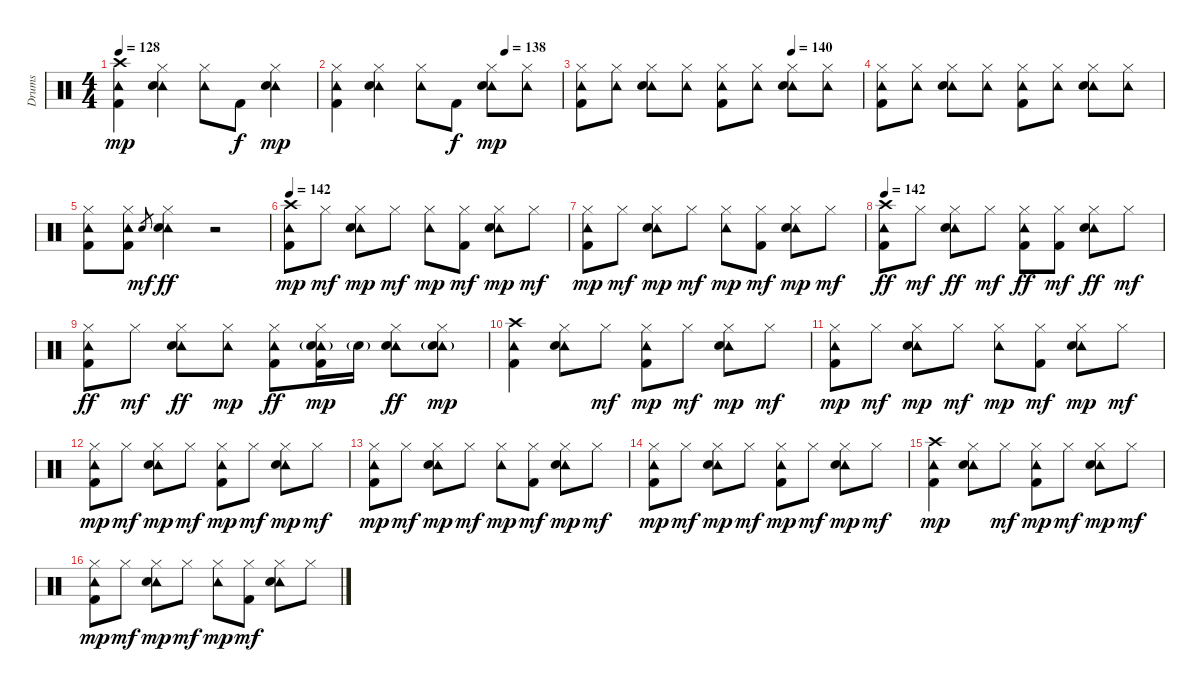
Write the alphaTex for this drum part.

\track ("Drums" "Drums") {instrument percussion}
\staff {score}
\articulation defaults
\ts (4 4)
\tempo 128
\tempo 132
\tempo 128
\clef neutral
\ks c
("Crash high (hit)" "Tambourine (hit)" "Kick (hit) 2").4{dy mp} ("Hi-Hat (closed)" "Tambourine (hit)" "Electric Snare (hit)").4 ("Hi-Hat (closed)" "Tambourine (hit)").8 "Kick (hit) 2".8{dy f} ("Hi-Hat (closed)" "Tambourine (hit)" "Electric Snare (hit)").4{dy mp} |
\tempo (138 0.75)
("Hi-Hat (closed)" "Tambourine (hit)" "Kick (hit) 2").4 ("Hi-Hat (closed)" "Tambourine (hit)" "Electric Snare (hit)").4 ("Hi-Hat (closed)" "Tambourine (hit)").8 "Kick (hit) 2".8{dy f} ("Hi-Hat (closed)" "Tambourine (hit)" "Electric Snare (hit)").8{dy mp} ("Hi-Hat (closed)" "Tambourine (hit)").8 |
\tempo (140 0.75)
("Hi-Hat (closed)" "Tambourine (hit)" "Kick (hit) 2").8 ("Hi-Hat (closed)" "Tambourine (hit)").8 ("Hi-Hat (closed)" "Tambourine (hit)" "Electric Snare (hit)").8 ("Hi-Hat (closed)" "Tambourine (hit)").8 ("Hi-Hat (closed)" "Tambourine (hit)" "Kick (hit) 2").8 ("Hi-Hat (closed)" "Tambourine (hit)").8 ("Hi-Hat (closed)" "Tambourine (hit)" "Electric Snare (hit)").8 ("Hi-Hat (closed)" "Tambourine (hit)").8 |
("Hi-Hat (closed)" "Tambourine (hit)" "Kick (hit) 2").8 ("Hi-Hat (closed)" "Tambourine (hit)").8 ("Hi-Hat (closed)" "Tambourine (hit)" "Electric Snare (hit)").8 ("Hi-Hat (closed)" "Tambourine (hit)").8 ("Hi-Hat (closed)" "Tambourine (hit)" "Kick (hit) 2").8 ("Hi-Hat (closed)" "Tambourine (hit)").8 ("Hi-Hat (closed)" "Tambourine (hit)" "Electric Snare (hit)").8 ("Hi-Hat (closed)" "Tambourine (hit)").8 |
("Hi-Hat (closed)" "Tambourine (hit)" "Kick (hit) 2").8 ("Hi-Hat (closed)" "Tambourine (hit)" "Kick (hit) 2").8 "Electric Snare (hit)".8{gr dy mf} ("Hi-Hat (closed)" "Tambourine (hit)" "Electric Snare (hit)").4{dy ff} r.2 |
\tempo 142
("Crash high (hit)" "Tambourine (hit)" "Kick (hit) 2").8{dy mp} "Hi-Hat (closed)".8{dy mf} ("Hi-Hat (closed)" "Tambourine (hit)" "Electric Snare (hit)").8{dy mp} "Hi-Hat (closed)".8{dy mf} ("Hi-Hat (closed)" "Tambourine (hit)").8{dy mp} ("Hi-Hat (closed)" "Kick (hit) 2").8{dy mf} ("Hi-Hat (closed)" "Tambourine (hit)" "Electric Snare (hit)").8{dy mp} "Hi-Hat (closed)".8{dy mf} |
("Hi-Hat (closed)" "Tambourine (hit)" "Kick (hit) 2").8{dy mp} "Hi-Hat (closed)".8{dy mf} ("Hi-Hat (closed)" "Tambourine (hit)" "Electric Snare (hit)").8{dy mp} "Hi-Hat (closed)".8{dy mf} ("Hi-Hat (closed)" "Tambourine (hit)").8{dy mp} ("Hi-Hat (closed)" "Kick (hit) 2").8{dy mf} ("Hi-Hat (closed)" "Tambourine (hit)" "Electric Snare (hit)").8{dy mp} "Hi-Hat (closed)".8{dy mf} |
\tempo 142
("Crash high (hit)" "Tambourine (hit)" "Kick (hit) 2").8{dy ff} "Hi-Hat (closed)".8{dy mf} ("Hi-Hat (closed)" "Tambourine (hit)" "Electric Snare (hit)").8{dy ff} "Hi-Hat (closed)".8{dy mf} ("Hi-Hat (closed)" "Tambourine (hit)" "Kick (hit) 2").8{dy ff} ("Hi-Hat (closed)" "Kick (hit) 2").8{dy mf} ("Hi-Hat (closed)" "Tambourine (hit)" "Electric Snare (hit)").8{dy ff} "Hi-Hat (closed)".8{dy mf} |
("Hi-Hat (closed)" "Tambourine (hit)" "Kick (hit) 2").8{dy ff} "Hi-Hat (closed)".8{dy mf} ("Hi-Hat (closed)" "Tambourine (hit)" "Electric Snare (hit)").8{dy ff} ("Hi-Hat (closed)" "Tambourine (hit)").8{dy mp} ("Hi-Hat (closed)" "Tambourine (hit)" "Kick (hit) 2").8{dy ff} ("Hi-Hat (closed)" "Tambourine (hit)" "Electric Snare (hit)"{g} "Kick (hit) 2").16{dy mp} "Electric Snare (hit)"{g}.16 ("Hi-Hat (closed)" "Tambourine (hit)" "Electric Snare (hit)").8{dy ff} ("Hi-Hat (closed)" "Tambourine (hit)" "Electric Snare (hit)"{g}).8{dy mp} |
("Crash high (hit)" "Tambourine (hit)" "Kick (hit) 2").4 ("Hi-Hat (closed)" "Tambourine (hit)" "Electric Snare (hit)").8 "Hi-Hat (closed)".8{dy mf} ("Hi-Hat (closed)" "Tambourine (hit)" "Kick (hit) 2").8{dy mp} "Hi-Hat (closed)".8{dy mf} ("Hi-Hat (closed)" "Tambourine (hit)" "Electric Snare (hit)").8{dy mp} "Hi-Hat (closed)".8{dy mf} |
("Hi-Hat (closed)" "Tambourine (hit)" "Kick (hit) 2").8{dy mp} "Hi-Hat (closed)".8{dy mf} ("Hi-Hat (closed)" "Tambourine (hit)" "Electric Snare (hit)").8{dy mp} "Hi-Hat (closed)".8{dy mf} ("Hi-Hat (closed)" "Tambourine (hit)").8{dy mp} ("Hi-Hat (closed)" "Kick (hit) 2").8{dy mf} ("Hi-Hat (closed)" "Tambourine (hit)" "Electric Snare (hit)").8{dy mp} "Hi-Hat (closed)".8{dy mf} |
("Hi-Hat (closed)" "Tambourine (hit)" "Kick (hit) 2").8{dy mp} "Hi-Hat (closed)".8{dy mf} ("Hi-Hat (closed)" "Tambourine (hit)" "Electric Snare (hit)").8{dy mp} "Hi-Hat (closed)".8{dy mf} ("Hi-Hat (closed)" "Tambourine (hit)" "Kick (hit) 2").8{dy mp} "Hi-Hat (closed)".8{dy mf} ("Hi-Hat (closed)" "Tambourine (hit)" "Electric Snare (hit)").8{dy mp} "Hi-Hat (closed)".8{dy mf} |
("Hi-Hat (closed)" "Tambourine (hit)" "Kick (hit) 2").8{dy mp} "Hi-Hat (closed)".8{dy mf} ("Hi-Hat (closed)" "Tambourine (hit)" "Electric Snare (hit)").8{dy mp} "Hi-Hat (closed)".8{dy mf} ("Hi-Hat (closed)" "Tambourine (hit)").8{dy mp} ("Hi-Hat (closed)" "Kick (hit) 2").8{dy mf} ("Hi-Hat (closed)" "Tambourine (hit)" "Electric Snare (hit)").8{dy mp} "Hi-Hat (closed)".8{dy mf} |
("Hi-Hat (closed)" "Tambourine (hit)" "Kick (hit) 2").8{dy mp} "Hi-Hat (closed)".8{dy mf} ("Hi-Hat (closed)" "Tambourine (hit)" "Electric Snare (hit)").8{dy mp} "Hi-Hat (closed)".8{dy mf} ("Hi-Hat (closed)" "Tambourine (hit)" "Kick (hit) 2").8{dy mp} "Hi-Hat (closed)".8{dy mf} ("Hi-Hat (closed)" "Tambourine (hit)" "Electric Snare (hit)").8{dy mp} "Hi-Hat (closed)".8{dy mf} |
("Crash high (hit)" "Tambourine (hit)" "Kick (hit) 2").4{dy mp} ("Hi-Hat (closed)" "Tambourine (hit)" "Electric Snare (hit)").8 "Hi-Hat (closed)".8{dy mf} ("Hi-Hat (closed)" "Tambourine (hit)" "Kick (hit) 2").8{dy mp} "Hi-Hat (closed)".8{dy mf} ("Hi-Hat (closed)" "Tambourine (hit)" "Electric Snare (hit)").8{dy mp} "Hi-Hat (closed)".8{dy mf} |
("Hi-Hat (closed)" "Tambourine (hit)" "Kick (hit) 2").8{dy mp} "Hi-Hat (closed)".8{dy mf} ("Hi-Hat (closed)" "Tambourine (hit)" "Electric Snare (hit)").8{dy mp} "Hi-Hat (closed)".8{dy mf} ("Hi-Hat (closed)" "Tambourine (hit)").8{dy mp} ("Hi-Hat (closed)" "Kick (hit) 2").8{dy mf} ("Hi-Hat (closed)" "Tambourine (hit)" "Electric Snare (hit)").8 "Hi-Hat (closed)".8
